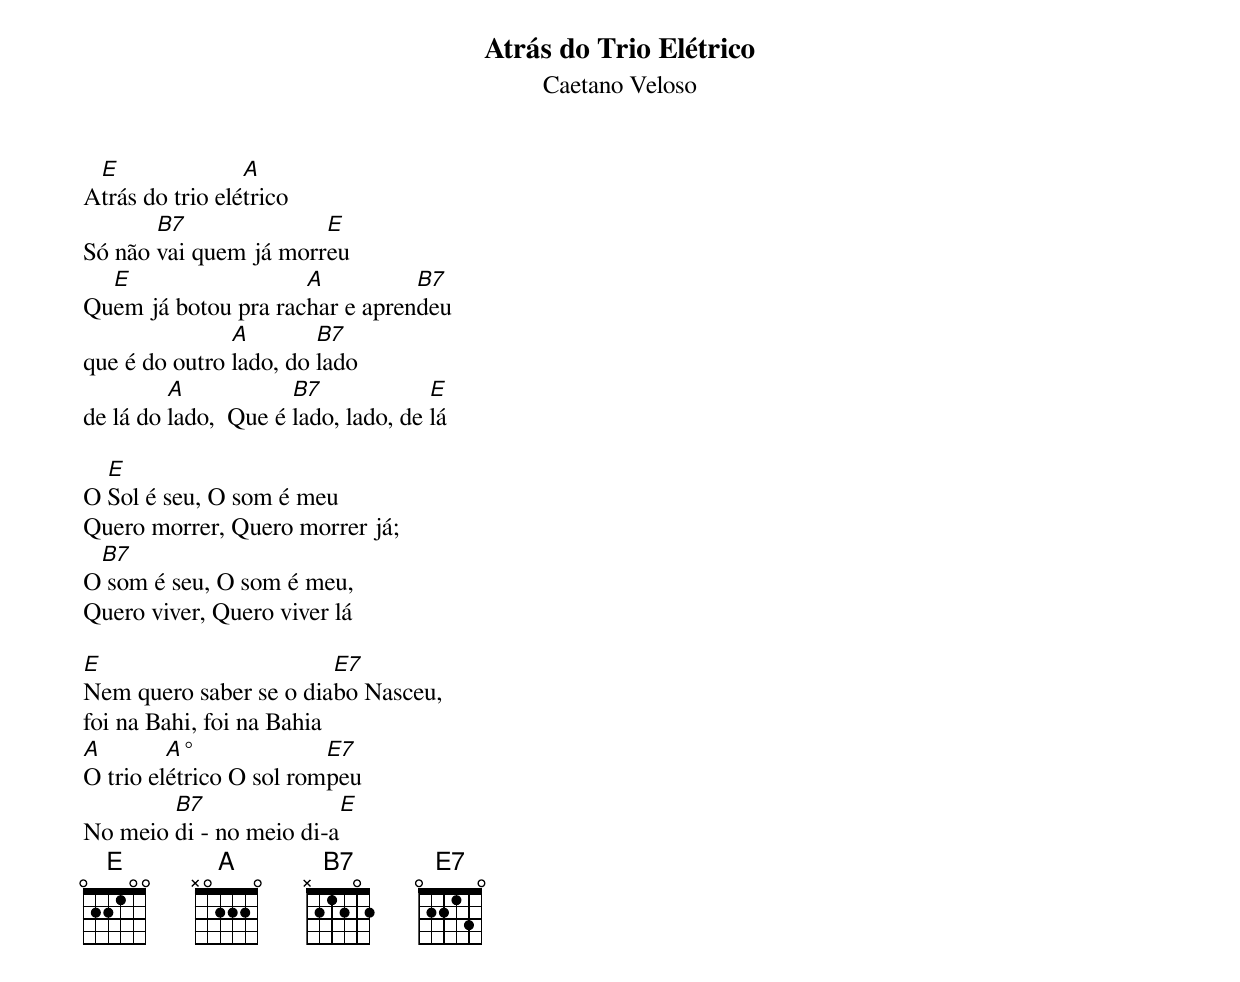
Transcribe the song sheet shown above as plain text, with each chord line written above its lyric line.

Atrás do Trio Elétrico
Caetano Veloso

 E               A
Atrás do trio elétrico
       B7              E
Só não vai quem já morreu
  E                  A          B7
Quem já botou pra rachar e aprendeu
               A        B7
que é do outro lado, do lado
         A            B7             E
de lá do lado,  Que é lado, lado, de lá

  E
O Sol é seu, O som é meu
Quero morrer, Quero morrer já;
 B7
O som é seu, O som é meu,
Quero viver, Quero viver lá

E                       E7
Nem quero saber se o diabo Nasceu,
foi na Bahi, foi na Bahia
A        A°              E7
O trio elétrico O sol rompeu
        B7               E
No meio di - no meio di-a
